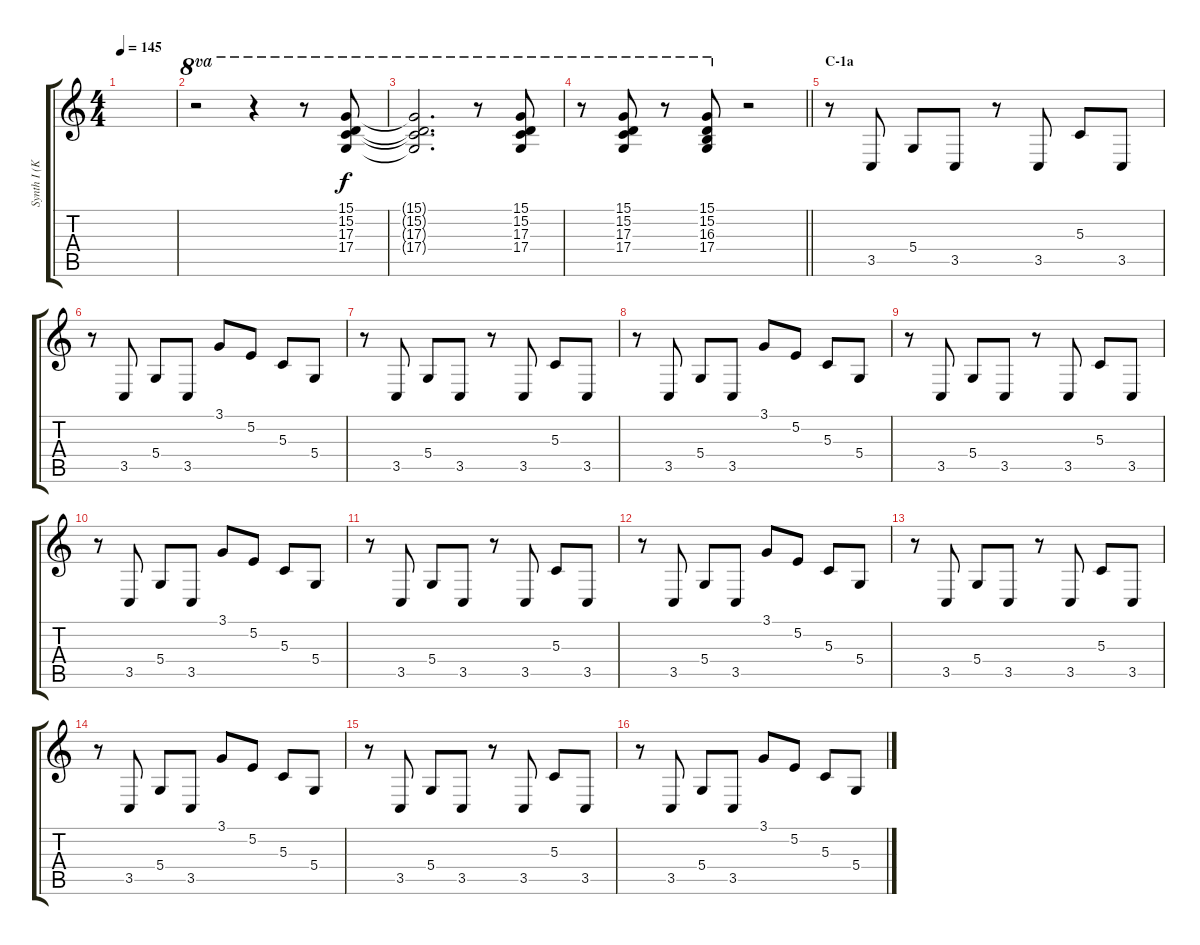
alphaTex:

\track ("Synth I (Kotobuki Tsumugi)" "Synth I (K") {instrument synthbrass1}
\staff {score tabs}
\tuning (E4 B3 G3 D3 A2 E2) {hide}
\ts (4 4)
\tempo 145
\clef g2
\ks c
|
r.2{ot 8va} r.4{ot 8va} r.8{ot 8va} (15.1 15.2 17.3 17.4).8{ot 8va} |
(15.1{t} 15.2{t} 17.3{t} 17.4{t}).2{d ot 8va} r.8{ot 8va} (15.1 15.2 17.3 17.4).8{ot 8va} |
\barLineRight lightlight
r.8{ot 8va} (15.1 15.2 17.3 17.4).8{ot 8va} r.8{ot 8va} (15.1 15.2 16.3 17.4).8{ot 8va} r.2 |
\section ("" "C-1a")
r.8 3.5.8 5.4.8 3.5.8 r.8 3.5.8 5.3.8 3.5.8 |
r.8 3.5.8 5.4.8 3.5.8 3.1.8 5.2.8 5.3.8 5.4.8 |
r.8 3.5.8 5.4.8 3.5.8 r.8 3.5.8 5.3.8 3.5.8 |
r.8 3.5.8 5.4.8 3.5.8 3.1.8 5.2.8 5.3.8 5.4.8 |
r.8 3.5.8 5.4.8 3.5.8 r.8 3.5.8 5.3.8 3.5.8 |
r.8 3.5.8 5.4.8 3.5.8 3.1.8 5.2.8 5.3.8 5.4.8 |
r.8 3.5.8 5.4.8 3.5.8 r.8 3.5.8 5.3.8 3.5.8 |
r.8 3.5.8 5.4.8 3.5.8 3.1.8 5.2.8 5.3.8 5.4.8 |
r.8 3.5.8 5.4.8 3.5.8 r.8 3.5.8 5.3.8 3.5.8 |
r.8 3.5.8 5.4.8 3.5.8 3.1.8 5.2.8 5.3.8 5.4.8 |
r.8 3.5.8 5.4.8 3.5.8 r.8 3.5.8 5.3.8 3.5.8 |
r.8 3.5.8 5.4.8 3.5.8 3.1.8 5.2.8 5.3.8 5.4.8
